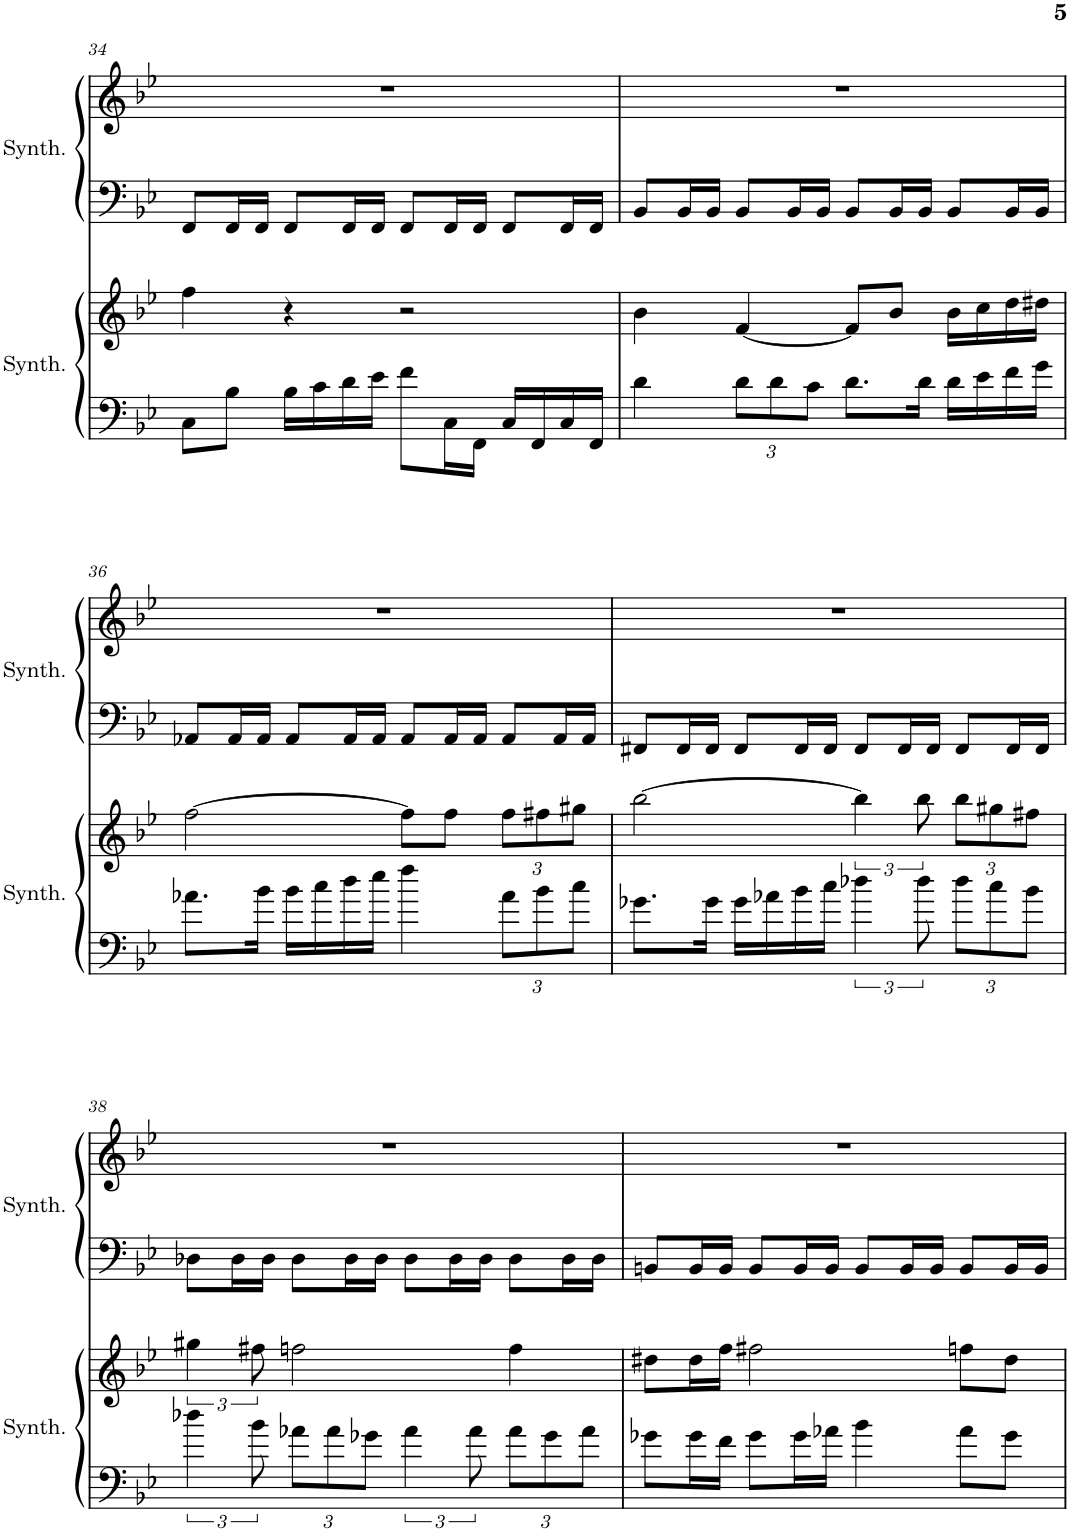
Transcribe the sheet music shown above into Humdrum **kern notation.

**kern	**kern	**kern	**kern
*part2	*part2	*part1	*part1
*staff4	*staff3	*staff2	*staff1
*I"Synthétiseur de créneaux	*	*I"Synthétiseur de dents de scie	*
*I'Synth.	*	*I'Synth.	*
!!LO:PB:g=z
*clefF4	*clefG2	*clefF4	*clefG2
*k[b-e-]	*k[b-e-]	*k[b-e-]	*k[b-e-]
*M4/4	*M4/4	*M4/4	*M4/4
=34	=34	=34	=34
8C\L	4ff\	8FF/L	1r
8B-\J	.	16FF/L	.
.	.	16FF/JJ	.
16B-\LL	4r	8FF/L	.
16c\	.	.	.
16d\	.	16FF/L	.
16e-\JJ	.	16FF/JJ	.
8f\L	2r	8FF/L	.
16C\L	.	16FF/L	.
16FF\JJ	.	16FF/JJ	.
16C/LL	.	8FF/L	.
16FF/	.	.	.
16C/	.	16FF/L	.
16FF/JJ	.	16FF/JJ	.
=35	=35	=35	=35
4d\	4b-\	8BB-/L	1r
.	.	16BB-/L	.
.	.	16BB-/JJ	.
*Xbrackettup	*	*	*
12d\L	[4f/	8BB-/L	.
12d\	.	.	.
.	.	16BB-/L	.
12c\J	.	.	.
.	.	16BB-/JJ	.
8.d\L	8f/L]	8BB-/L	.
.	8b-/J	16BB-/L	.
16d\Jk	.	16BB-/JJ	.
16d\LL	16b-\LL	8BB-/L	.
16e-\	16cc\	.	.
16f\	16dd\	16BB-/L	.
16g\JJ	16dd#X\JJ	16BB-/JJ	.
!!LO:LB:g=z
=36	=36	=36	=36
8.a-X\L	[2ff\	8AA-X/L	1r
.	.	16AA-/L	.
16b-\Jk	.	16AA-/JJ	.
16b-\LL	.	8AA-/L	.
16cc\	.	.	.
16dd\	.	16AA-/L	.
16ee-\JJ	.	16AA-/JJ	.
4ff\	8ff\L]	8AA-/L	.
.	8ff\J	16AA-/L	.
.	.	16AA-/JJ	.
*	*Xbrackettup	*	*
12a-\L	12ff\L	8AA-/L	.
12b-\	12ff#X\	.	.
.	.	16AA-/L	.
12cc\J	12gg#X\J	.	.
.	.	16AA-/JJ	.
=37	=37	=37	=37
8.g-X\L	[2bb-\	8FF#X/L	1r
.	.	16FF#/L	.
16g-\Jk	.	16FF#/JJ	.
16g-\LL	.	8FF#/L	.
16a-X\	.	.	.
16b-\	.	16FF#/L	.
16cc\JJ	.	16FF#/JJ	.
*brackettup	*brackettup	*	*
6dd-X\	6bb-\]	8FF#/L	.
.	.	16FF#/L	.
12dd-\	12bb-\	.	.
.	.	16FF#/JJ	.
*Xbrackettup	*Xbrackettup	*	*
12dd-\L	12bb-\L	8FF#/L	.
12cc\	12gg#X\	.	.
.	.	16FF#/L	.
12b-\J	12ff#X\J	.	.
.	.	16FF#/JJ	.
!!LO:LB:g=z
=38	=38	=38	=38
*brackettup	*brackettup	*	*
6dd-X\	6gg#X\	8D-X\L	1r
.	.	16D-\L	.
12b-\	12ff#X\	.	.
.	.	16D-\JJ	.
*Xbrackettup	*	*	*
12a-X\L	2ffn\	8D-\L	.
12a-\	.	.	.
.	.	16D-\L	.
12g-X\J	.	.	.
.	.	16D-\JJ	.
*brackettup	*	*	*
6a-\	.	8D-\L	.
.	.	16D-\L	.
12a-\	.	.	.
.	.	16D-\JJ	.
*Xbrackettup	*	*	*
12a-\L	4ff\	8D-\L	.
12g-\	.	.	.
.	.	16D-\L	.
12a-\J	.	.	.
.	.	16D-\JJ	.
=39	=39	=39	=39
8g-X\L	8dd#X\L	8BBn/L	1r
16g-\L	16dd#\L	16BB/L	.
16f\JJ	16ff\JJ	16BB/JJ	.
8g-\L	2ff#X\	8BB/L	.
16g-\L	.	16BB/L	.
16a-X\JJ	.	16BB/JJ	.
4b-\	.	8BB/L	.
.	.	16BB/L	.
.	.	16BB/JJ	.
8a-\L	8ffn\L	8BB/L	.
8g-\J	8dd#\J	16BB/L	.
.	.	16BB/JJ	.
=	=	=	=
*-	*-	*-	*-
